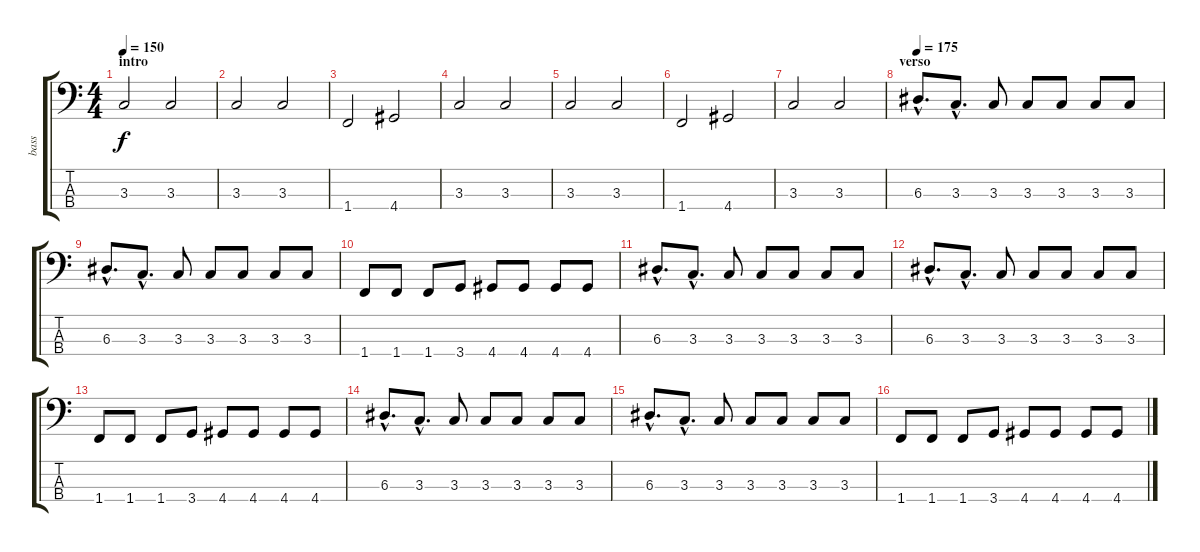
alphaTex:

\track ("bass" "bass") {instrument electricbasspick}
\staff {score tabs}
\tuning (G2 D2 A1 E1) {hide}
\ts (4 4)
\section ("" "intro")
\tempo 150
\clef f4
\ks c
3.3.2{dy f instrument electricbasspick} 3.3.2 |
3.3.2 3.3.2 |
1.4.2 4.4.2 |
3.3.2 3.3.2 |
3.3.2 3.3.2 |
1.4.2 4.4.2 |
3.3.2 3.3.2 |
\section ("" "verso")
\tempo 175
6.3{hac}.8{d} 3.3{hac}.8{d} 3.3.8 3.3.8 3.3.8 3.3.8 3.3.8 |
6.3{hac}.8{d} 3.3{hac}.8{d} 3.3.8 3.3.8 3.3.8 3.3.8 3.3.8 |
1.4.8 1.4.8 1.4.8 3.4.8 4.4.8 4.4.8 4.4.8 4.4.8 |
6.3{hac}.8{d} 3.3{hac}.8{d} 3.3.8 3.3.8 3.3.8 3.3.8 3.3.8 |
6.3{hac}.8{d} 3.3{hac}.8{d} 3.3.8 3.3.8 3.3.8 3.3.8 3.3.8 |
1.4.8 1.4.8 1.4.8 3.4.8 4.4.8 4.4.8 4.4.8 4.4.8 |
6.3{hac}.8{d} 3.3{hac}.8{d} 3.3.8 3.3.8 3.3.8 3.3.8 3.3.8 |
6.3{hac}.8{d} 3.3{hac}.8{d} 3.3.8 3.3.8 3.3.8 3.3.8 3.3.8 |
1.4.8 1.4.8 1.4.8 3.4.8 4.4.8 4.4.8 4.4.8 4.4.8
